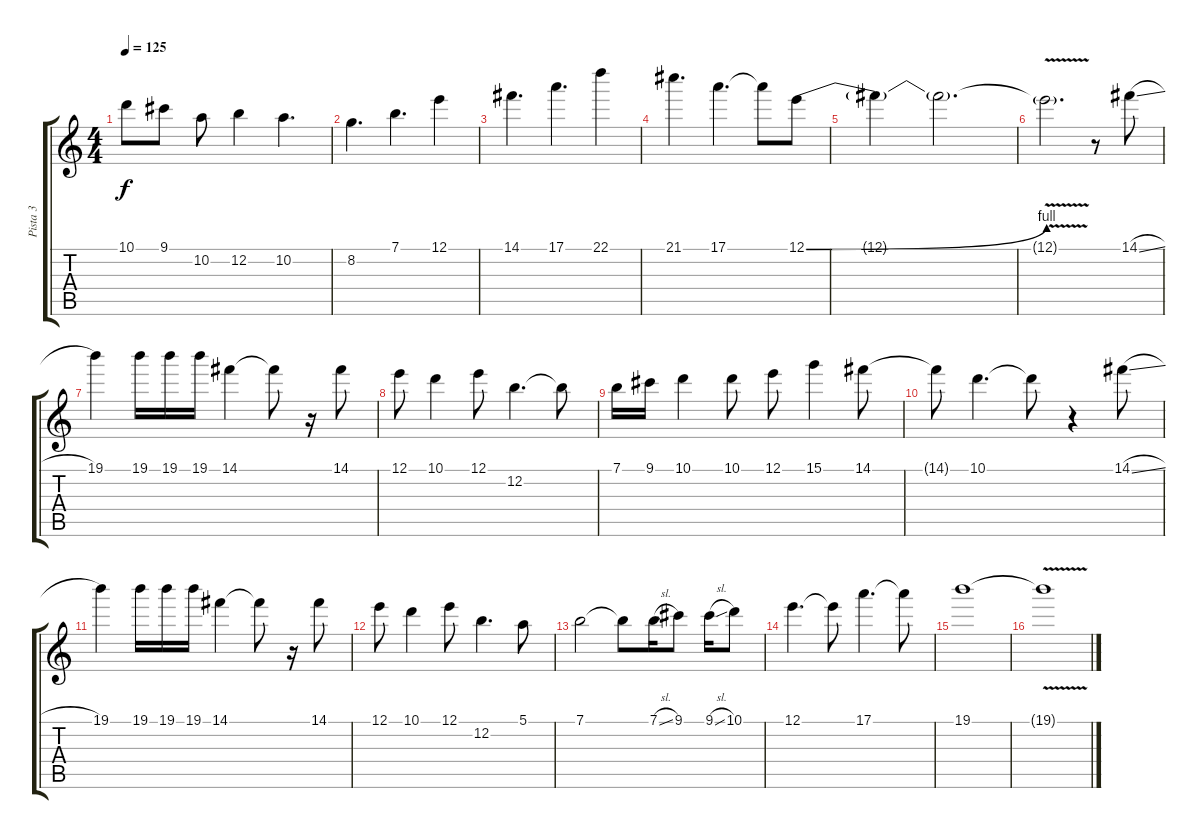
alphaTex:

\track ("Pista 3" "Pista 3") {instrument overdrivenguitar}
\staff {score tabs}
\tuning (E4 B3 G3 D3 A2 E2) {hide}
\ts (4 4)
\tempo 125
\clef g2
\ks c
10.1{t}.8{dy f} 9.1.8 10.2.8 12.2.4 10.2.4{d} |
8.2.4{d} 7.1.4{d} 12.1.4 |
14.1.4{d} 17.1.4{d} 22.1.4 |
21.1.4{d} 17.1.4{d} 17.1{t}.8 12.1{be (bend 0 0 60 4)}.8 |
12.1{t}.4 12.1{t}.2{d} |
12.1{v t}.2{d} r.8 14.1{sl}.8 |
19.1.4 19.1.16 19.1.16 19.1.16 14.1.4 14.1{t}.8 r.16 14.1.8 |
12.1.8 10.1.4 12.1.8 12.2.4{d} 12.2{t}.8 |
7.1.16 9.1.16 10.1.4 10.1.8 12.1.8 15.1.4 14.1.8 |
14.1{t}.8 10.1.4{d} 10.1{t}.8 r.4 14.1{sl}.8 |
19.1.4 19.1.16 19.1.16 19.1.16 14.1.4 14.1{t}.8 r.16 14.1.8 |
12.1.8 10.1.4 12.1.8 12.2.4{d} 5.1.8 |
7.1.2 7.1{t}.8 7.1{sl}.16 9.1.8 9.1{sl}.16 10.1.8 |
12.1.4{d} 12.1{t}.8 17.1.4{d} 17.1{t}.8 |
19.1.1 |
19.1{v t}.1
